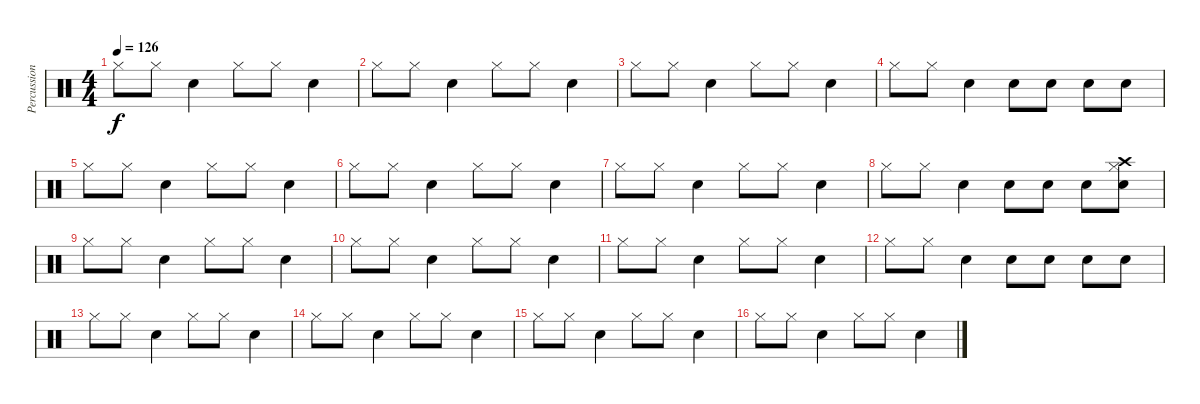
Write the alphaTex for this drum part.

\track ("Percussioni" "Percussion") {instrument percussion}
\staff {score}
\articulation defaults
\ts (4 4)
\tempo 126
\clef neutral
\ks c "Hi-Hat (closed)".8{dy f} "Hi-Hat (closed)".8 "Snare (hit) 2".4 "Hi-Hat (closed)".8 "Hi-Hat (closed)".8 "Snare (hit) 2".4
|
"Hi-Hat (closed)".8 "Hi-Hat (closed)".8 "Snare (hit) 2".4 "Hi-Hat (closed)".8 "Hi-Hat (closed)".8 "Snare (hit) 2".4 |
"Hi-Hat (closed)".8 "Hi-Hat (closed)".8 "Snare (hit) 2".4 "Hi-Hat (closed)".8 "Hi-Hat (closed)".8 "Snare (hit) 2".4 |
"Hi-Hat (closed)".8 "Hi-Hat (closed)".8 "Snare (hit) 2".4 "Snare (hit) 2".8 "Snare (hit) 2".8 "Snare (hit) 2".8 "Snare (hit) 2".8 |
"Hi-Hat (closed)".8 "Hi-Hat (closed)".8 "Snare (hit) 2".4 "Hi-Hat (closed)".8 "Hi-Hat (closed)".8 "Snare (hit) 2".4 |
"Hi-Hat (closed)".8 "Hi-Hat (closed)".8 "Snare (hit) 2".4 "Hi-Hat (closed)".8 "Hi-Hat (closed)".8 "Snare (hit) 2".4 |
"Hi-Hat (closed)".8 "Hi-Hat (closed)".8 "Snare (hit) 2".4 "Hi-Hat (closed)".8 "Hi-Hat (closed)".8 "Snare (hit) 2".4 |
"Hi-Hat (closed)".8 "Hi-Hat (closed)".8 "Snare (hit) 2".4 "Snare (hit) 2".8 "Snare (hit) 2".8 "Snare (hit) 2".8 ("Snare (hit) 2" "Hi-Hat (closed)" "Crash high (hit)").8 |
"Hi-Hat (closed)".8 "Hi-Hat (closed)".8 "Snare (hit) 2".4 "Hi-Hat (closed)".8 "Hi-Hat (closed)".8 "Snare (hit) 2".4 |
"Hi-Hat (closed)".8 "Hi-Hat (closed)".8 "Snare (hit) 2".4 "Hi-Hat (closed)".8 "Hi-Hat (closed)".8 "Snare (hit) 2".4 |
"Hi-Hat (closed)".8 "Hi-Hat (closed)".8 "Snare (hit) 2".4 "Hi-Hat (closed)".8 "Hi-Hat (closed)".8 "Snare (hit) 2".4 |
"Hi-Hat (closed)".8 "Hi-Hat (closed)".8 "Snare (hit) 2".4 "Snare (hit) 2".8 "Snare (hit) 2".8 "Snare (hit) 2".8 "Snare (hit) 2".8 |
"Hi-Hat (closed)".8 "Hi-Hat (closed)".8 "Snare (hit) 2".4 "Hi-Hat (closed)".8 "Hi-Hat (closed)".8 "Snare (hit) 2".4 |
"Hi-Hat (closed)".8 "Hi-Hat (closed)".8 "Snare (hit) 2".4 "Hi-Hat (closed)".8 "Hi-Hat (closed)".8 "Snare (hit) 2".4 |
"Hi-Hat (closed)".8 "Hi-Hat (closed)".8 "Snare (hit) 2".4 "Hi-Hat (closed)".8 "Hi-Hat (closed)".8 "Snare (hit) 2".4 |
"Hi-Hat (closed)".8 "Hi-Hat (closed)".8 "Snare (hit) 2".4 "Hi-Hat (closed)".8 "Hi-Hat (closed)".8 "Snare (hit) 2".4
